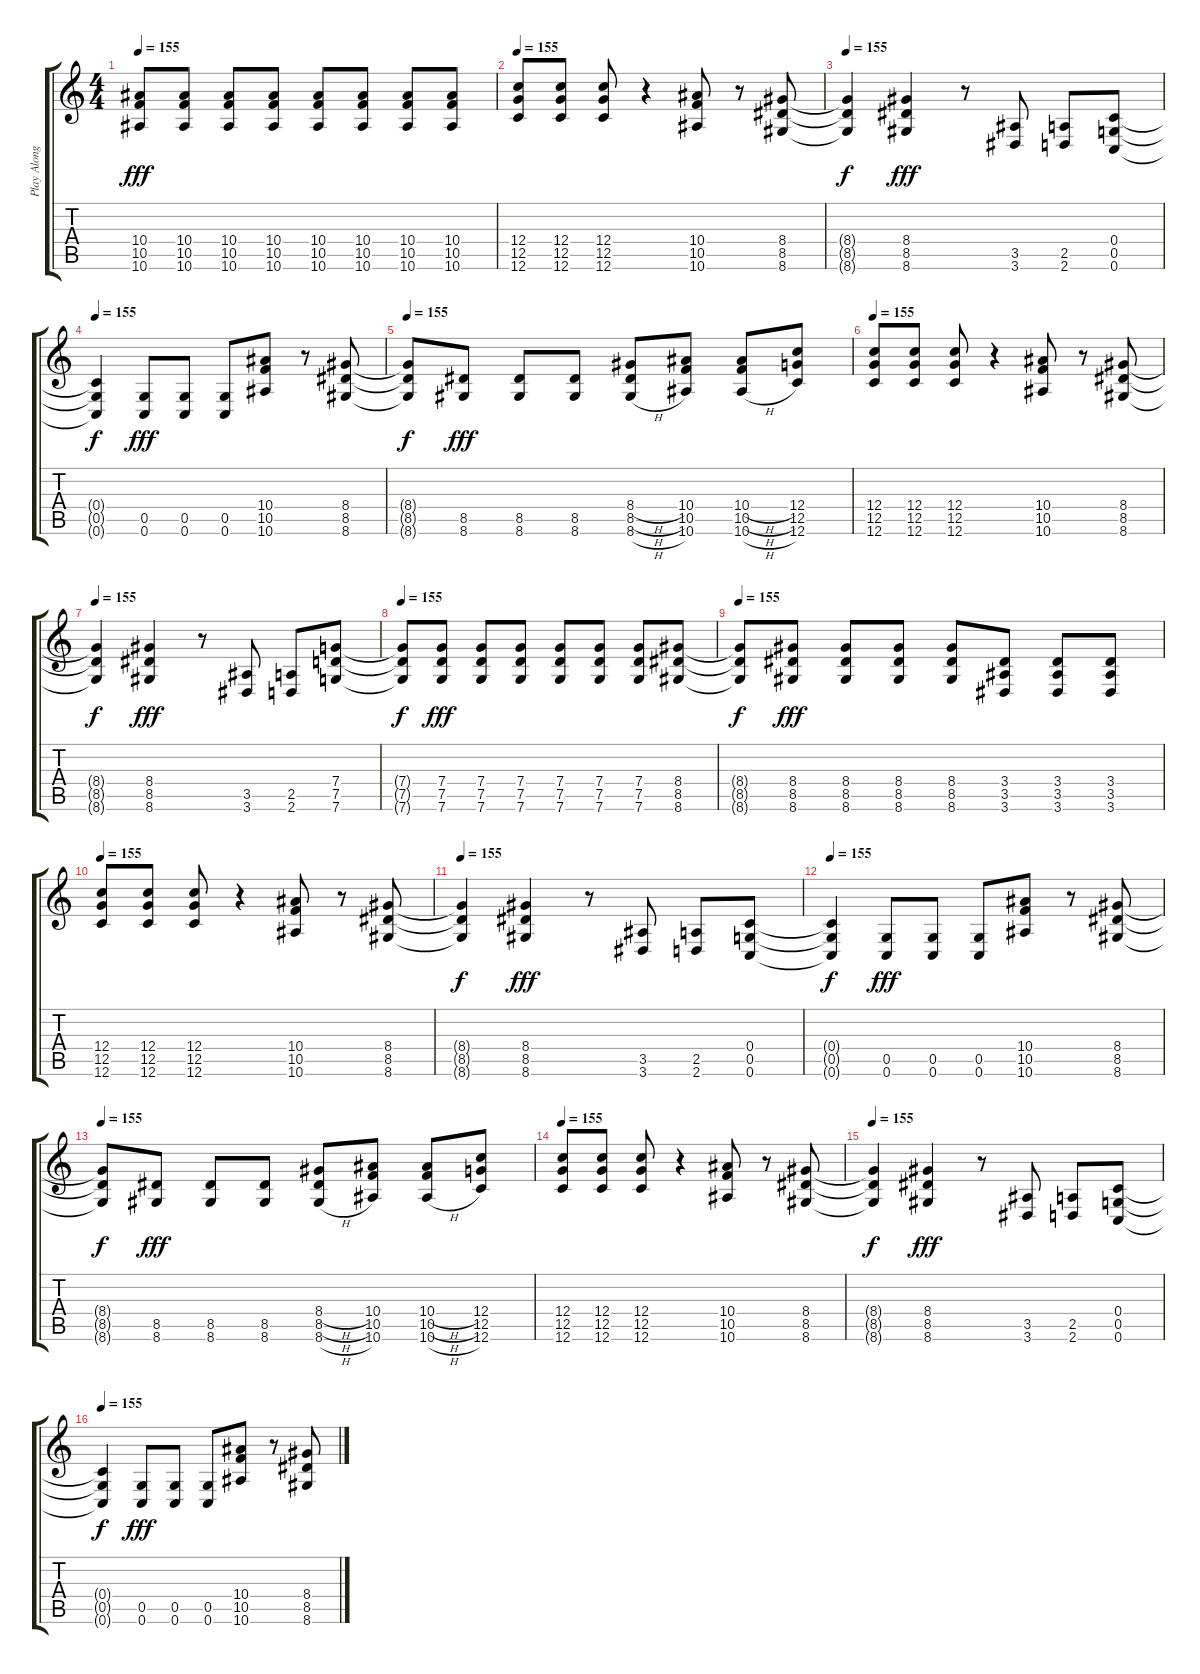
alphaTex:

\track ("Play Along" "Play Along") {instrument distortionguitar}
\staff {score tabs}
\tuning (D4 A3 F3 C3 G2 C2) {hide}
\ts (4 4)
\tempo 155
\clef g2
\ks c
(10.4 10.5 10.6).8{dy fff} (10.4 10.5 10.6).8 (10.4 10.5 10.6).8 (10.4 10.5 10.6).8 (10.4 10.5 10.6).8 (10.4 10.5 10.6).8 (10.4 10.5 10.6).8 (10.4 10.5 10.6).8 |
\tempo 155
(12.4 12.5 12.6).8 (12.4 12.5 12.6).8 (12.4 12.5 12.6).8 r.4 (10.4 10.5 10.6).8 r.8 (8.4 8.5 8.6).8 |
\tempo 155
(8.4{t} 8.5{t} 8.6{t}).4{dy f} (8.4 8.5 8.6).4{dy fff} r.8 (3.5 3.6).8 (2.5 2.6).8 (0.4 0.5 0.6).8 |
\tempo 155
(0.4{t} 0.5{t} 0.6{t}).4{dy f} (0.5 0.6).8{dy fff} (0.5 0.6).8 (0.5 0.6).8 (10.4 10.5 10.6).8 r.8 (8.4 8.5 8.6).8 |
\tempo 155
(8.4{t} 8.5{t} 8.6{t}).8{dy f} (8.5 8.6).8{dy fff} (8.5 8.6).8 (8.5 8.6).8 (8.4{h} 8.5{h} 8.6{h}).8 (10.4 10.5 10.6).8 (10.4{h} 10.5{h} 10.6{h}).8 (12.4 12.5 12.6).8 |
\tempo 155
(12.4 12.5 12.6).8 (12.4 12.5 12.6).8 (12.4 12.5 12.6).8 r.4 (10.4 10.5 10.6).8 r.8 (8.4 8.5 8.6).8 |
\tempo 155
(8.4{t} 8.5{t} 8.6{t}).4{dy f} (8.4 8.5 8.6).4{dy fff} r.8 (3.5 3.6).8 (2.5 2.6).8 (7.4 7.5 7.6).8 |
\tempo 155
(7.4{t} 7.5{t} 7.6{t}).8{dy f} (7.4 7.5 7.6).8{dy fff} (7.4 7.5 7.6).8 (7.4 7.5 7.6).8 (7.4 7.5 7.6).8 (7.4 7.5 7.6).8 (7.4 7.5 7.6).8 (8.4 8.5 8.6).8 |
\tempo 155
(8.4{t} 8.5{t} 8.6{t}).8{dy f} (8.4 8.5 8.6).8{dy fff} (8.4 8.5 8.6).8 (8.4 8.5 8.6).8 (8.4 8.5 8.6).8 (3.4 3.5 3.6).8 (3.4 3.5 3.6).8 (3.4 3.5 3.6).8 |
\tempo 155
(12.4 12.5 12.6).8 (12.4 12.5 12.6).8 (12.4 12.5 12.6).8 r.4 (10.4 10.5 10.6).8 r.8 (8.4 8.5 8.6).8 |
\tempo 155
(8.4{t} 8.5{t} 8.6{t}).4{dy f} (8.4 8.5 8.6).4{dy fff} r.8 (3.5 3.6).8 (2.5 2.6).8 (0.4 0.5 0.6).8 |
\tempo 155
(0.4{t} 0.5{t} 0.6{t}).4{dy f} (0.5 0.6).8{dy fff} (0.5 0.6).8 (0.5 0.6).8 (10.4 10.5 10.6).8 r.8 (8.4 8.5 8.6).8 |
\tempo 155
(8.4{t} 8.5{t} 8.6{t}).8{dy f} (8.5 8.6).8{dy fff} (8.5 8.6).8 (8.5 8.6).8 (8.4{h} 8.5{h} 8.6{h}).8 (10.4 10.5 10.6).8 (10.4{h} 10.5{h} 10.6{h}).8 (12.4 12.5 12.6).8 |
\tempo 155
(12.4 12.5 12.6).8 (12.4 12.5 12.6).8 (12.4 12.5 12.6).8 r.4 (10.4 10.5 10.6).8 r.8 (8.4 8.5 8.6).8 |
\tempo 155
(8.4{t} 8.5{t} 8.6{t}).4{dy f} (8.4 8.5 8.6).4{dy fff} r.8 (3.5 3.6).8 (2.5 2.6).8 (0.4 0.5 0.6).8 |
\tempo 155
(0.4{t} 0.5{t} 0.6{t}).4{dy f} (0.5 0.6).8{dy fff} (0.5 0.6).8 (0.5 0.6).8 (10.4 10.5 10.6).8 r.8 (8.4 8.5 8.6).8
